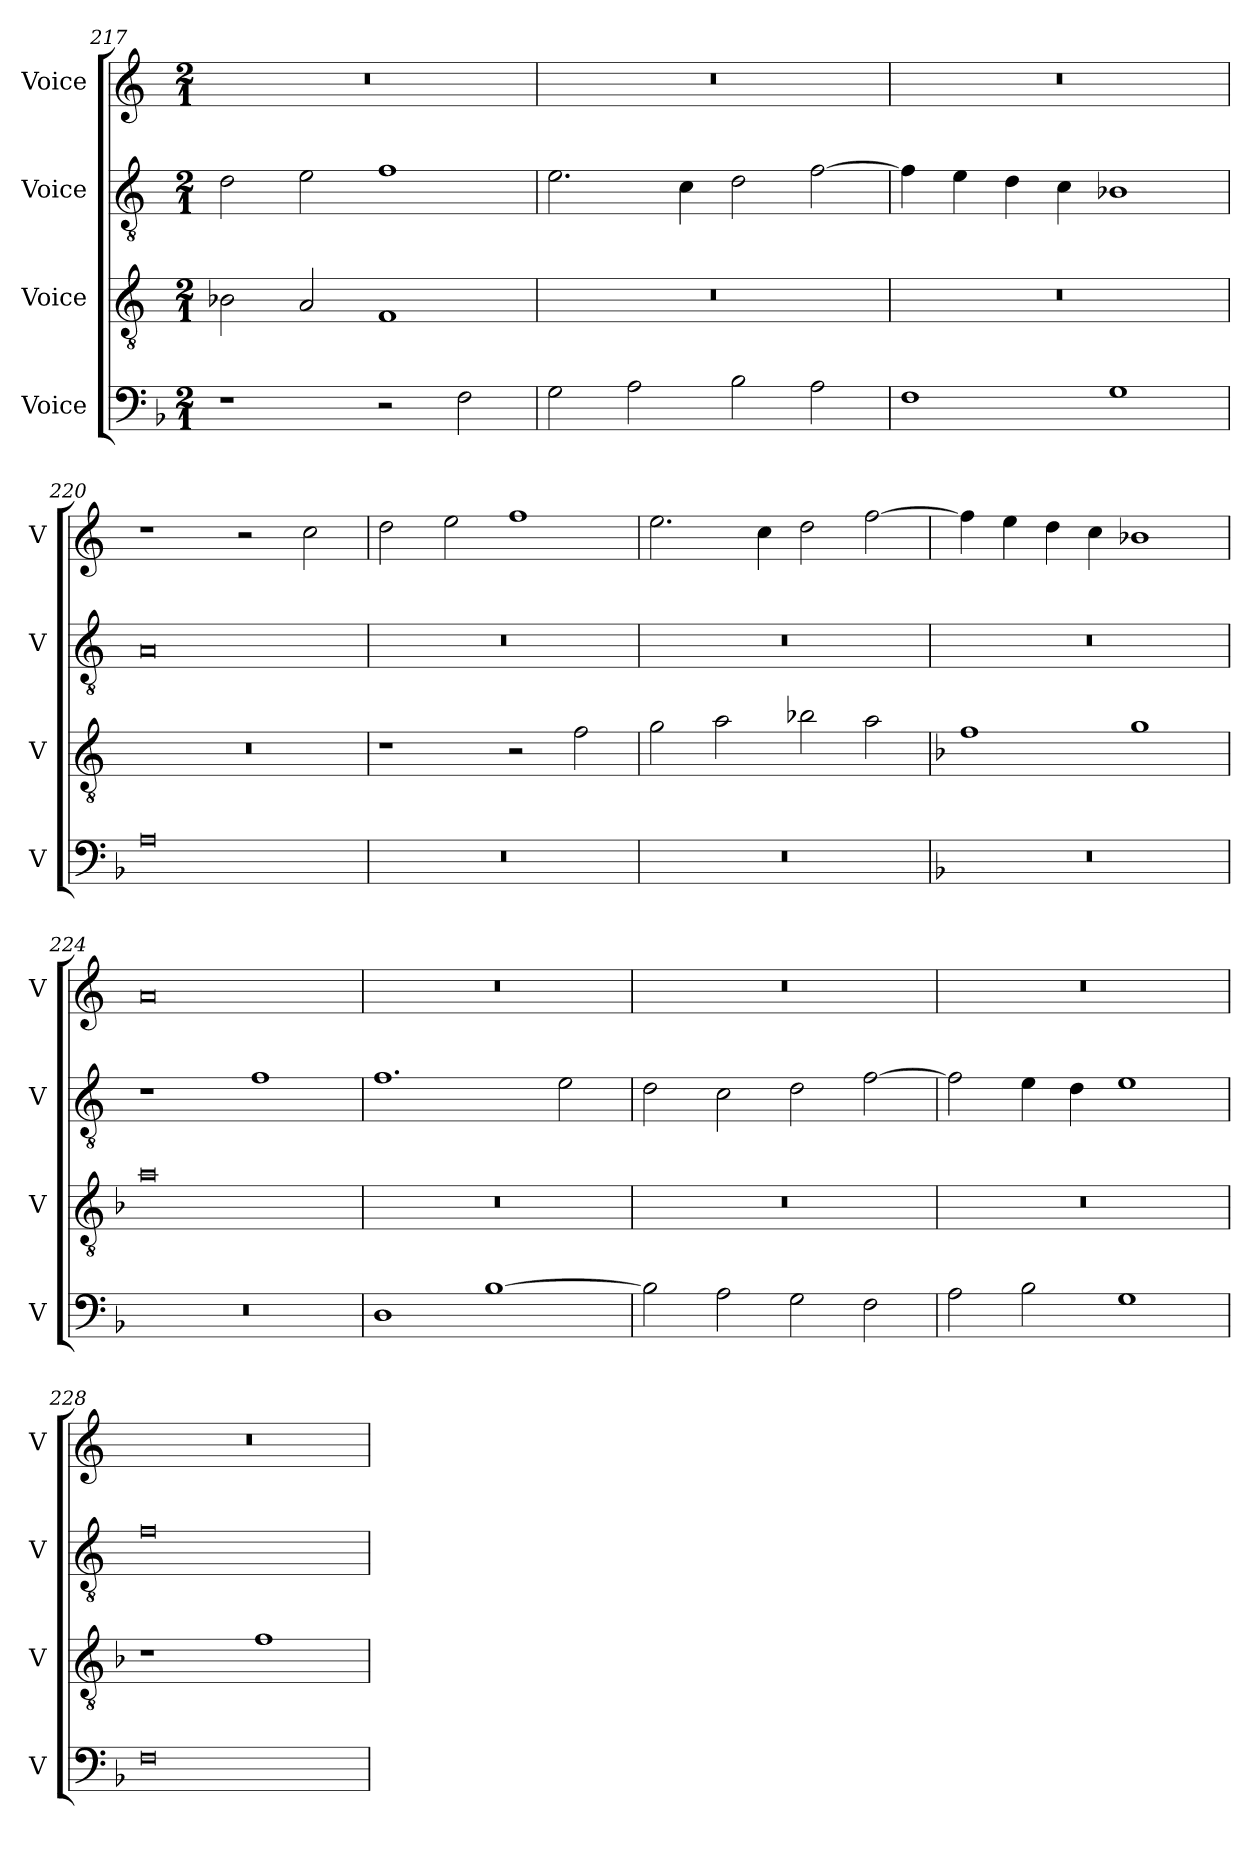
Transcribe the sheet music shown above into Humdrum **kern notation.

**kern	**kern	**kern	**kern
*part4	*part3	*part2	*part1
*staff4	*staff3	*staff2	*staff1
*I"Voice	*I"Voice	*I"Voice	*I"Voice
*I'V	*I'V	*I'V	*I'V
*clefF4	*clefGv2	*clefGv2	*clefG2
*k[b-]	*k[]	*k[]	*k[]
*M2/1	*M2/1	*M2/1	*M2/1
=217	=217	=217	=217
1r	2B-X\	2d\	0r
.	2A/	2e\	.
2r	1F	1f	.
2F\	.	.	.
!!LO:LB:g=z
=218	=218	=218	=218
2G\	0r	2.e\	0r
2A\	.	.	.
.	.	4c\	.
2B-\	.	2d\	.
2A\	.	[2f\	.
=219	=219	=219	=219
1F	0r	4f\]	0r
.	.	4e\	.
.	.	4d\	.
.	.	4c\	.
1G	.	1B-X	.
=220	=220	=220	=220
0A	0r	0A	1r
.	.	.	2r
.	.	.	2cc\
=221	=221	=221	=221
0r	1r	0r	2dd\
.	.	.	2ee\
.	2r	.	1ff
.	2f\	.	.
!!LO:LB:g=z
=222	=222	=222	=222
0r	2g\	0r	2.ee\
.	2a\	.	.
.	.	.	4cc\
.	2b-X\	.	2dd\
.	2a\	.	[2ff\
=223	=223	=223	=223
*	*k[b-]	*	*
0r	1f	0r	4ff\]
.	.	.	4ee\
.	.	.	4dd\
.	.	.	4cc\
.	1g	.	1b-X
=224	=224	=224	=224
0r	0a	1r	0a
.	.	1f	.
=225	=225	=225	=225
1D	0r	1.f	0r
[1B-	.	.	.
.	.	2e\	.
!!LO:PB:g=z
=226	=226	=226	=226
2B-\]	0r	2d\	0r
2A\	.	2c\	.
2G\	.	2d\	.
2F\	.	[2f\	.
=227	=227	=227	=227
2A\	0r	2f\]	0r
2B-\	.	4e\	.
.	.	4d\	.
1G	.	1e	.
=228	=228	=228	=228
0F	1r	0f	0r
.	1f	.	.
=	=	=	=
*-	*-	*-	*-
